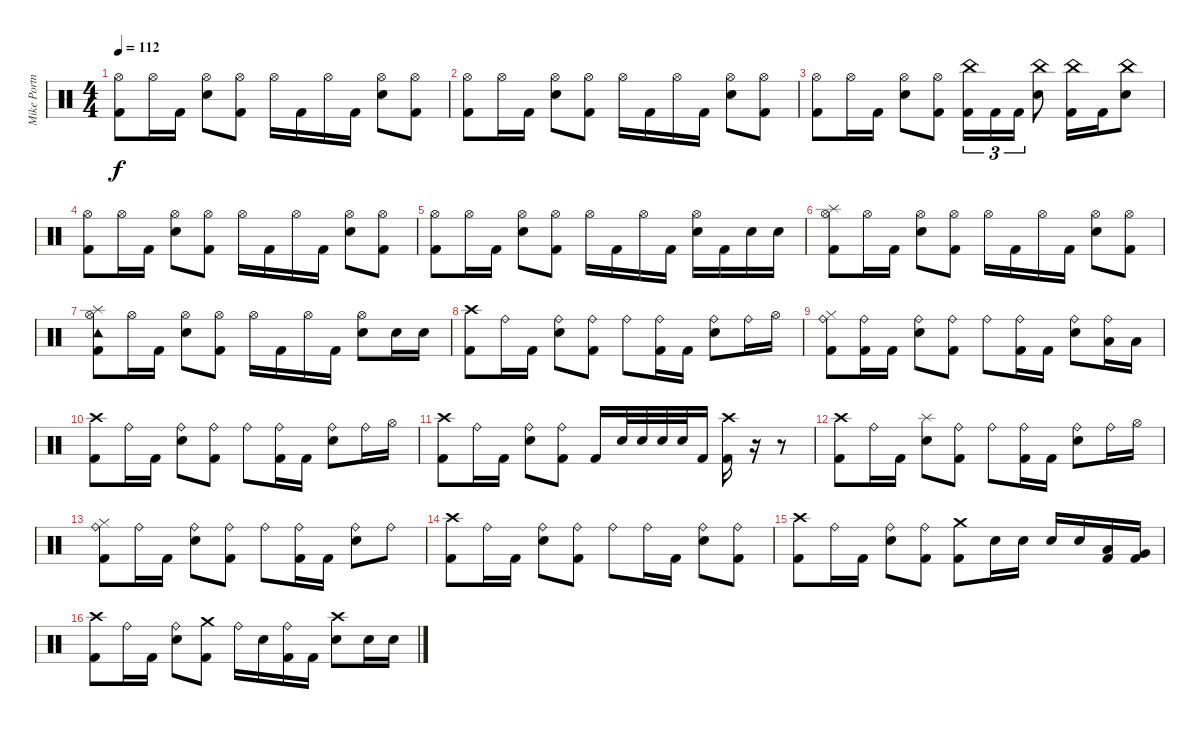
\track ("Mike Portnoy" "Mike Portn") {instrument percussion}
\staff {score}
\articulation defaults
\ts (4 4)
\tempo 112
\clef neutral
\ks c
("Kick (hit) 2" "Hi-Hat (open)").8{dy f} "Hi-Hat (open)".16 "Kick (hit) 2".16 ("Electric Snare (hit)" "Hi-Hat (open)").8 ("Kick (hit) 2" "Hi-Hat (open)").8 "Hi-Hat (open)".16 "Kick (hit) 2".16 "Hi-Hat (open)".16 "Kick (hit) 2".16 ("Electric Snare (hit)" "Hi-Hat (open)").8 ("Kick (hit) 2" "Hi-Hat (open)").8 |
("Kick (hit) 2" "Hi-Hat (open)").8 "Hi-Hat (open)".16 "Kick (hit) 2".16 ("Electric Snare (hit)" "Hi-Hat (open)").8 ("Kick (hit) 2" "Hi-Hat (open)").8 "Hi-Hat (open)".16 "Kick (hit) 2".16 "Hi-Hat (open)".16 "Kick (hit) 2".16 ("Electric Snare (hit)" "Hi-Hat (open)").8 ("Kick (hit) 2" "Hi-Hat (open)").8 |
("Kick (hit) 2" "Hi-Hat (open)").8 "Hi-Hat (open)".16 "Kick (hit) 2".16 ("Electric Snare (hit)" "Hi-Hat (open)").8 ("Kick (hit) 2" "Hi-Hat (open)").8 ("Kick (hit) 2" "China (hit)").16{tu (3 2)} "Kick (hit) 2".16{tu (3 2)} "Kick (hit) 2".16{tu (3 2)} ("Electric Snare (hit)" "China (hit)").8 ("Kick (hit) 2" "China (hit)").16 "Kick (hit) 2".16 ("Electric Snare (hit)" "China (hit)").8 |
("Kick (hit) 2" "Hi-Hat (open)").8 "Hi-Hat (open)".16 "Kick (hit) 2".16 ("Electric Snare (hit)" "Hi-Hat (open)").8 ("Kick (hit) 2" "Hi-Hat (open)").8 "Hi-Hat (open)".16 "Kick (hit) 2".16 "Hi-Hat (open)".16 "Kick (hit) 2".16 ("Electric Snare (hit)" "Hi-Hat (open)").8 ("Kick (hit) 2" "Hi-Hat (open)").8 |
("Kick (hit) 2" "Hi-Hat (open)").8 "Hi-Hat (open)".16 "Kick (hit) 2".16 ("Electric Snare (hit)" "Hi-Hat (open)").8 ("Kick (hit) 2" "Hi-Hat (open)").8 "Hi-Hat (open)".16 "Kick (hit) 2".16 "Hi-Hat (open)".16 "Kick (hit) 2".16 ("Electric Snare (hit)" "Hi-Hat (open)").16 "Kick (hit) 2".16 "Electric Snare (hit)".16 "Electric Snare (hit)".16 |
("Kick (hit) 2" "Hi-Hat (open)" "Splash (hit)").8 "Hi-Hat (open)".16 "Kick (hit) 2".16 ("Electric Snare (hit)" "Hi-Hat (open)").8 ("Kick (hit) 2" "Hi-Hat (open)").8 "Hi-Hat (open)".16 "Kick (hit) 2".16 "Hi-Hat (open)".16 "Kick (hit) 2".16 ("Electric Snare (hit)" "Hi-Hat (open)").8 ("Kick (hit) 2" "Hi-Hat (open)").8 |
("Kick (hit) 2" "Hi-Hat (open)" "Tambourine (hit)" "Splash (hit)").8 "Hi-Hat (open)".16 "Kick (hit) 2".16 ("Electric Snare (hit)" "Hi-Hat (open)").8 ("Kick (hit) 2" "Hi-Hat (open)").8 "Hi-Hat (open)".16 "Kick (hit) 2".16 "Hi-Hat (open)".16 "Kick (hit) 2".16 ("Electric Snare (hit)" "Hi-Hat (open)").8 "Electric Snare (hit)".16 "Electric Snare (hit)".16 |
("Kick (hit) 2" "Crash high (hit)").8 "Ride (bell)".16 "Kick (hit) 2".16 ("Electric Snare (hit)" "Ride (bell)").8 ("Kick (hit) 2" "Ride (bell)").8 "Ride (bell)".8 ("Kick (hit) 2" "Ride (bell)").16 "Kick (hit) 2".16 ("Electric Snare (hit)" "Ride (bell)").8 "Ride (bell)".16 "Hi-Hat (open)".16 |
("Kick (hit) 2" "Hi-Hat (closed)" "Ride (bell)").8 ("Kick (hit) 2" "Ride (bell)").16 "Kick (hit) 2".16 ("Electric Snare (hit)" "Ride (bell)").8 ("Kick (hit) 2" "Ride (bell)").8 "Ride (bell)".8 ("Kick (hit) 2" "Ride (bell)").16 "Kick (hit) 2".16 ("Electric Snare (hit)" "Ride (bell)").8 ("Low Tom (hit)" "Ride (bell)").16 "Low Tom (hit)".16 |
("Kick (hit) 2" "Crash high (hit)").8 "Ride (bell)".16 "Kick (hit) 2".16 ("Electric Snare (hit)" "Ride (bell)").8 ("Kick (hit) 2" "Ride (bell)").8 "Ride (bell)".8 ("Kick (hit) 2" "Ride (bell)").16 "Kick (hit) 2".16 ("Electric Snare (hit)" "Ride (bell)").8 "Ride (bell)".16 "Hi-Hat (open)".16 |
("Kick (hit) 2" "Crash high (hit)").8 "Ride (bell)".16 "Kick (hit) 2".16 ("Electric Snare (hit)" "Ride (bell)").8 ("Kick (hit) 2" "Ride (bell)").8 "Kick (hit) 2".16 "Electric Snare (hit)".32 "Electric Snare (hit)".32 "Electric Snare (hit)".32 "Electric Snare (hit)".32 "Kick (hit) 2".16 ("Kick (hit) 2" "Crash high (hit)").16 r.16 r.8 |
("Kick (hit) 2" "Crash high (hit)").8 "Ride (bell)".16 "Kick (hit) 2".16 ("Electric Snare (hit)" "Splash (hit)").8 ("Kick (hit) 2" "Ride (bell)").8 "Ride (bell)".8 ("Kick (hit) 2" "Ride (bell)").16 "Kick (hit) 2".16 ("Electric Snare (hit)" "Ride (bell)").8 "Ride (bell)".16 "Hi-Hat (open)".16 |
("Kick (hit) 2" "Hi-Hat (closed)" "Ride (bell)").8 "Ride (bell)".16 "Kick (hit) 2".16 ("Electric Snare (hit)" "Ride (bell)").8 ("Kick (hit) 2" "Ride (bell)").8 "Ride (bell)".8 ("Kick (hit) 2" "Ride (bell)").16 "Kick (hit) 2".16 ("Electric Snare (hit)" "Ride (bell)").8 "Ride (bell)".8 |
("Kick (hit) 2" "Crash high (hit)").8 "Ride (bell)".16 "Kick (hit) 2".16 ("Electric Snare (hit)" "Ride (bell)").8 ("Kick (hit) 2" "Ride (bell)").8 "Ride (bell)".8 "Ride (bell)".16 "Kick (hit) 2".16 ("Electric Snare (hit)" "Ride (bell)").8 ("Kick (hit) 2" "Ride (bell)").8 |
("Kick (hit) 2" "Crash high (hit)").8 "Ride (bell)".16 "Kick (hit) 2".16 ("Electric Snare (hit)" "Ride (bell)").8 ("Kick (hit) 2" "Ride (bell)").8 ("Kick (hit) 2" "Crash medium (hit)").8 "Electric Snare (hit)".16 "Electric Snare (hit)".16 "Electric Snare (hit)".16 "Electric Snare (hit)".16 ("Kick (hit) 2" "Low Tom (hit)").16 ("Kick (hit) 2" "Very Low Tom (hit)").16 |
("Kick (hit) 2" "Crash high (hit)").8 "Ride (bell)".16 "Kick (hit) 2".16 ("Electric Snare (hit)" "Ride (bell)").8 ("Kick (hit) 2" "Crash medium (hit)").8 "Ride (bell)".16 "Electric Snare (hit)".16 ("Kick (hit) 2" "Ride (bell)").16 "Kick (hit) 2".16 ("Electric Snare (hit)" "Crash high (hit)").8 "Electric Snare (hit)".16 "Electric Snare (hit)".16
